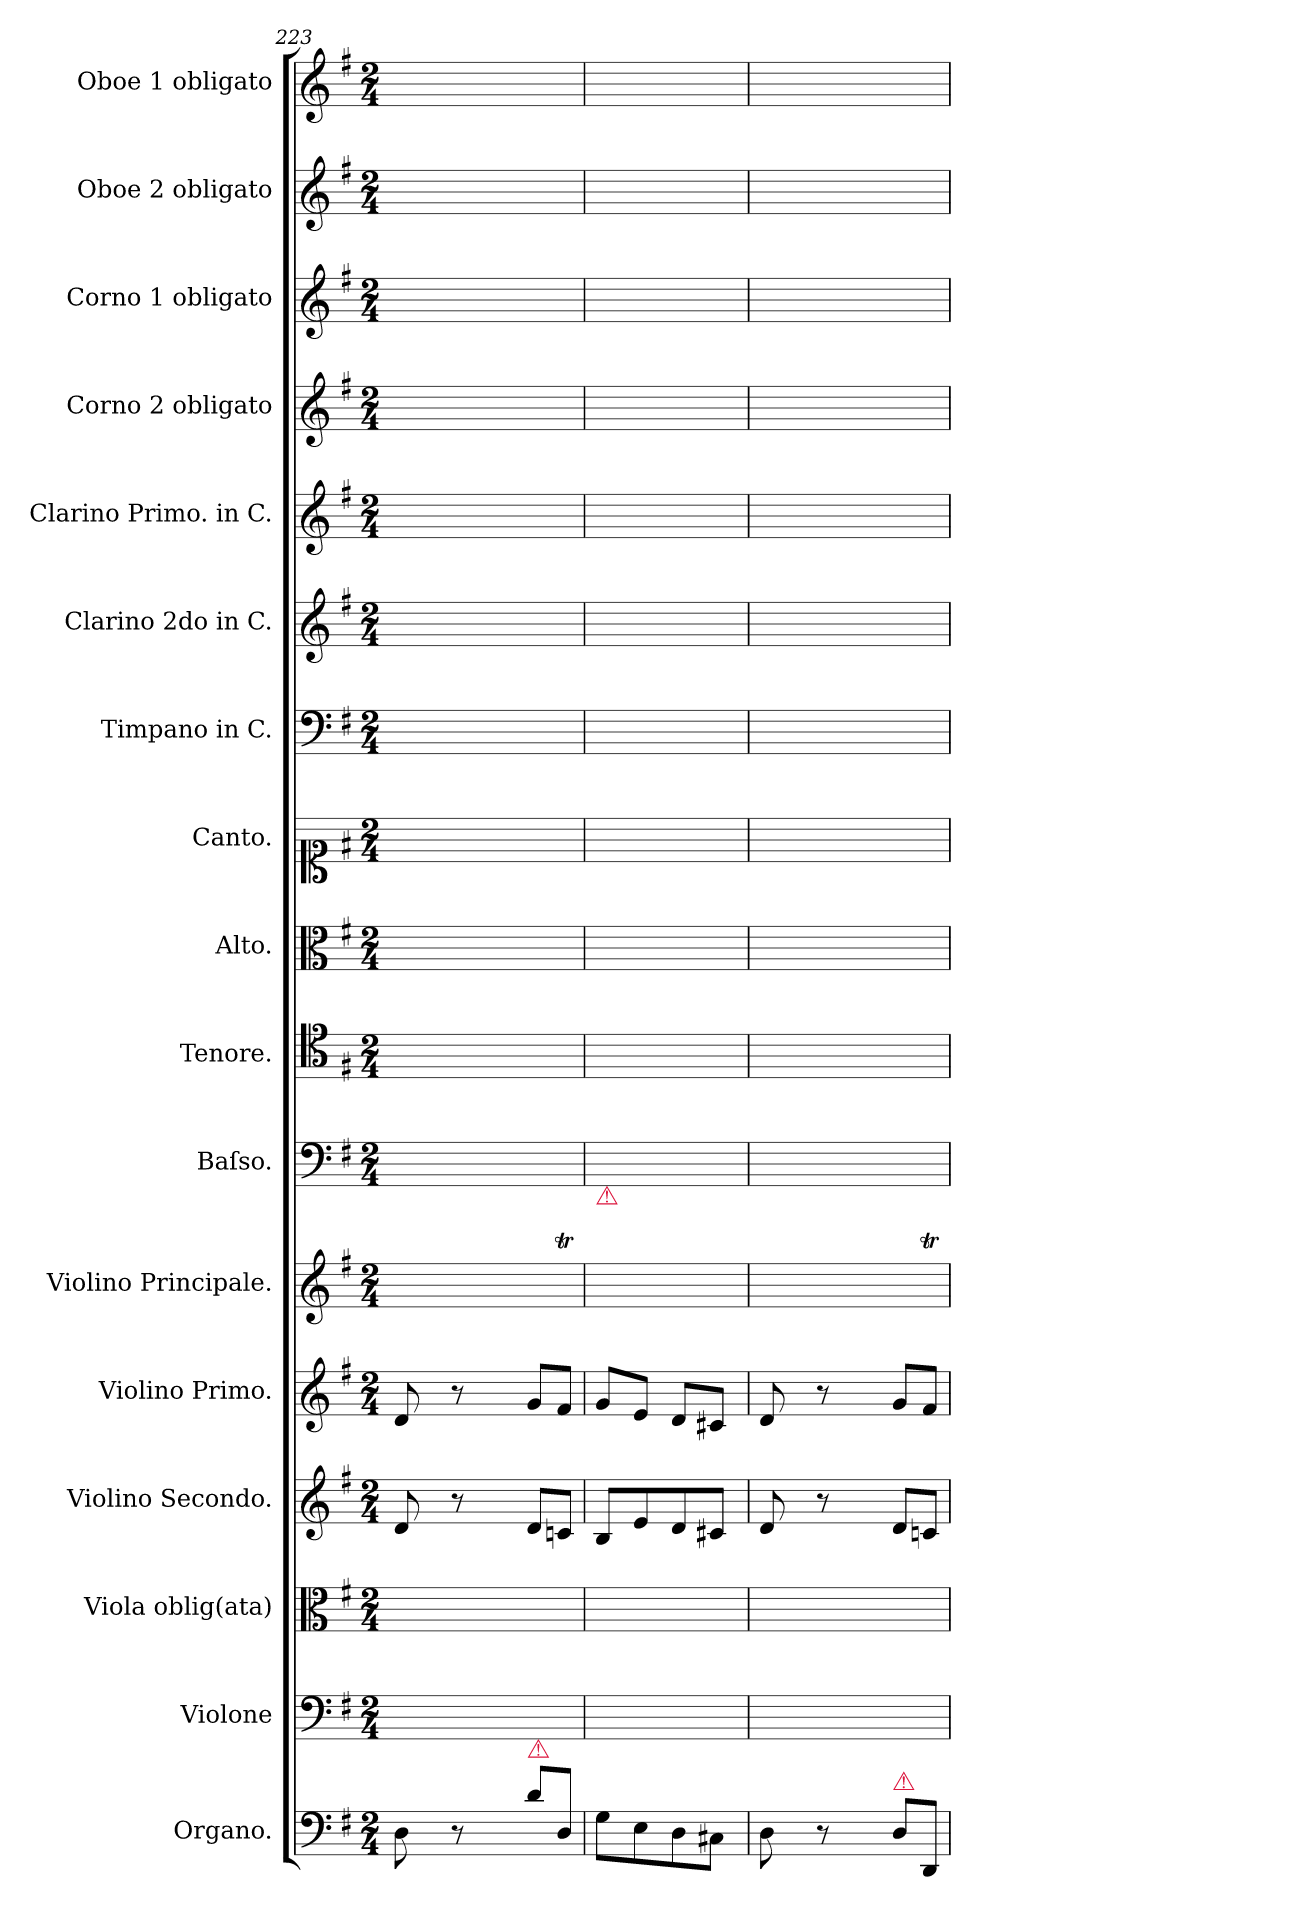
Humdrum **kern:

**kern	**kern	**kern	**kern	**kern	**kern	**kern	**kern	**kern	**kern	**kern	**kern	**kern	**kern	**kern	**kern	**kern
*part17	*part16	*part15	*part14	*part13	*part12	*part11	*part10	*part9	*part8	*part7	*part6	*part5	*part4	*part3	*part2	*part1
*staff17	*staff16	*staff15	*staff14	*staff13	*staff12	*staff11	*staff10	*staff9	*staff8	*staff7	*staff6	*staff5	*staff4	*staff3	*staff2	*staff1
*I"Organo.	*I"Violone	*I"Viola oblig(ata)	*I"Violino Secondo.	*I"Violino Primo.	*I"Violino Principale.	*I"Baſso.	*I"Tenore.	*I"Alto.	*I"Canto.	*I"Timpano in C.	*I"Clarino 2do in C.	*I"Clarino Primo. in C.	*I"Corno 2 obligato	*I"Corno 1 obligato	*I"Oboe 2 obligato	*I"Oboe 1 obligato
*I'Org.	*I'Vlne	*I'Vla.	*	*I'Vn I	*I'Vln. Princ.	*I'B.	*I'T.	*I'A.	*I'C.	*I'Timp.	*I'Clno 2 in C.	*I'Clno 1 in C	*I'[C. 2 obl.]	*I'[C. 1 obl.]	*I'[Ob. 2]	*I'[Ob. 1]
*clefF4	*clefF4	*clefC3	*clefG2	*clefG2	*clefG2	*clefF4	*clefC4	*clefC3	*clefC1	*clefF4	*clefG2	*clefG2	*clefG2	*clefG2	*clefG2	*clefG2
*k[f#]	*k[f#]	*k[f#]	*k[f#]	*k[f#]	*k[f#]	*k[f#]	*k[f#]	*k[f#]	*k[f#]	*k[f#]	*k[f#]	*k[f#]	*k[f#]	*k[f#]	*k[f#]	*k[f#]
*G:	*G:	*G:	*G:	*G:	*G:	*G:	*G:	*G:	*G:	*G:	*G:	*G:	*G:	*G:	*G:	*G:
*M2/4	*M2/4	*M2/4	*M2/4	*M2/4	*M2/4	*M2/4	*M2/4	*M2/4	*M2/4	*M2/4	*M2/4	*M2/4	*M2/4	*M2/4	*M2/4	*M2/4
=223	=223	=223	=223	=223	=223	=223	=223	=223	=223	=223	=223	=223	=223	=223	=223	=223
8D\	2ryy	2ryy	8d/	8d/	16ggyy\ 16bbyy\LL	2ryy	2ryy	2ryy	2ryy	2ryy	2ryy	2ryy	2ryy	2ryy	2ryy	2ryy
.	.	.	.	.	(32aa'\Lyy	.	.	.	.	.	.	.	.	.	.	.
.	.	.	.	.	32gg'\yy	.	.	.	.	.	.	.	.	.	.	.
8r	.	.	8r	8r	32ff#'\yy	.	.	.	.	.	.	.	.	.	.	.
.	.	.	.	.	32ee'\yy	.	.	.	.	.	.	.	.	.	.	.
.	.	.	.	.	32dd'\yy	.	.	.	.	.	.	.	.	.	.	.
.	.	.	.	.	32cc'\JJJyy)	.	.	.	.	.	.	.	.	.	.	.
!LO:TX:a:color=crimson:t=⚠	!	!	!	!	!	!	!	!	!	!	!	!	!	!	!	!
8d\L	.	.	8d/L	8g/L	(8b/Lyy	.	.	.	.	.	.	.	.	.	.	.
8D/J	.	.	8cn/J	8f#/J	8aT/Jyy)	.	.	.	.	.	.	.	.	.	.	.
=224	=224	=224	=224	=224	=224	=224	=224	=224	=224	=224	=224	=224	=224	=224	=224	=224
!	!	!	!	!	!LO:TX:a:color=crimson:t=⚠	!	!	!	!	!	!	!	!	!	!	!
8G\L	2ryy	2ryy	8B/L	8g/L	16G/LLyy	2ryy	2ryy	2ryy	2ryy	2ryy	2ryy	2ryy	2ryy	2ryy	2ryy	2ryy
.	.	.	.	.	16ggyy\ 16bbyy\	.	.	.	.	.	.	.	.	.	.	.
8E\	.	.	8e/	8e/J	16ggyy/ 16bbyy/	.	.	.	.	.	.	.	.	.	.	.
.	.	.	.	.	16ggyy\ 16bbyy\JJ	.	.	.	.	.	.	.	.	.	.	.
8D\	.	.	8d/	8d/L	16ggyy\ 16bbyy\LL	.	.	.	.	.	.	.	.	.	.	.
.	.	.	.	.	16ggyy\ 16bbyy\	.	.	.	.	.	.	.	.	.	.	.
8C#X\J	.	.	8c#X/J	8c#X/J	16ggyy\ 16bbyy\	.	.	.	.	.	.	.	.	.	.	.
.	.	.	.	.	16ggyy\ 16bbyy\JJ	.	.	.	.	.	.	.	.	.	.	.
=225	=225	=225	=225	=225	=225	=225	=225	=225	=225	=225	=225	=225	=225	=225	=225	=225
8D\	2ryy	2ryy	8d/	8d/	16ggyy\ 16bbyy\LL	2ryy	2ryy	2ryy	2ryy	2ryy	2ryy	2ryy	2ryy	2ryy	2ryy	2ryy
.	.	.	.	.	(32aa'\Lyy	.	.	.	.	.	.	.	.	.	.	.
.	.	.	.	.	32gg'\yy	.	.	.	.	.	.	.	.	.	.	.
8r	.	.	8r	8r	32ff#'\yy	.	.	.	.	.	.	.	.	.	.	.
.	.	.	.	.	32ee'\yy	.	.	.	.	.	.	.	.	.	.	.
.	.	.	.	.	32dd'\yy	.	.	.	.	.	.	.	.	.	.	.
.	.	.	.	.	32cc'\JJJyy)	.	.	.	.	.	.	.	.	.	.	.
!LO:TX:a:color=crimson:t=⚠	!	!	!	!	!	!	!	!	!	!	!	!	!	!	!	!
8D\L	.	.	8d/L	8g/L	8b/Lyy	.	.	.	.	.	.	.	.	.	.	.
8DD/J	.	.	8cn/J	8f#/J	8aT/Jyy	.	.	.	.	.	.	.	.	.	.	.
=	=	=	=	=	=	=	=	=	=	=	=	=	=	=	=	=
*-	*-	*-	*-	*-	*-	*-	*-	*-	*-	*-	*-	*-	*-	*-	*-	*-
